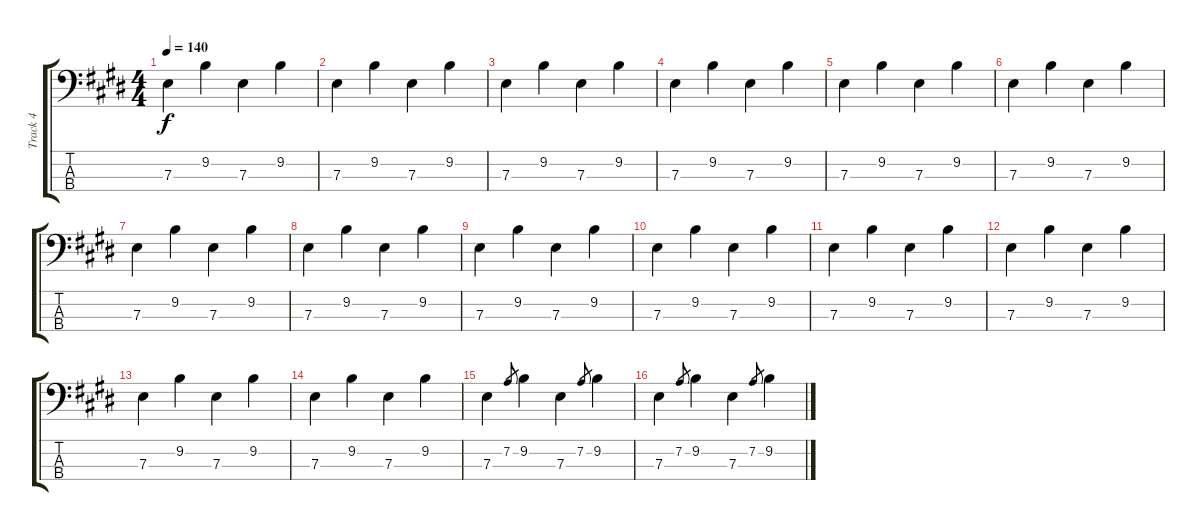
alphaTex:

\track ("Track 4" "Track 4") {instrument electricbassfinger}
\staff {score tabs}
\tuning (G2 D2 A1 E1) {hide}
\ts (4 4)
\tempo 140
\clef f4
\ks e
7.3.4{dy f} 9.2.4 7.3.4 9.2.4 |
7.3.4 9.2.4 7.3.4 9.2.4 |
7.3.4 9.2.4 7.3.4 9.2.4 |
7.3.4 9.2.4 7.3.4 9.2.4 |
7.3.4 9.2.4 7.3.4 9.2.4 |
7.3.4 9.2.4 7.3.4 9.2.4 |
7.3.4 9.2.4 7.3.4 9.2.4 |
7.3.4 9.2.4 7.3.4 9.2.4 |
7.3.4 9.2.4 7.3.4 9.2.4 |
7.3.4 9.2.4 7.3.4 9.2.4 |
7.3.4 9.2.4 7.3.4 9.2.4 |
7.3.4 9.2.4 7.3.4 9.2.4 |
7.3.4 9.2.4 7.3.4 9.2.4 |
7.3.4 9.2.4 7.3.4 9.2.4 |
7.3.4 7.2.8{gr} 9.2.4 7.3.4 7.2.8{gr} 9.2.4 |
7.3.4 7.2.8{gr} 9.2.4 7.3.4 7.2.8{gr} 9.2.4
